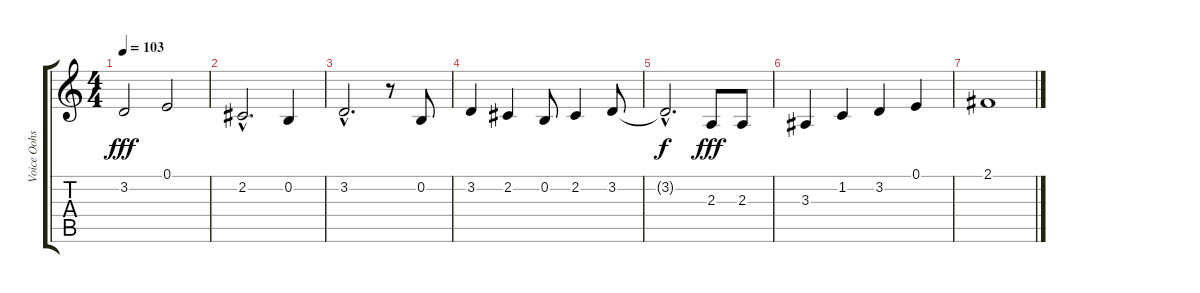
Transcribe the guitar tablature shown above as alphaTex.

\track ("Voice Oohs 1" "Voice Oohs") {instrument stringensemble1}
\staff {score tabs}
\tuning (E4 B3 G3 D3 A2 E2) {hide}
\ts (4 4)
\tempo 103
\clef g2
\ks c
3.2.2{dy fff} 0.1.2 |
2.2{hac}.2{d} 0.2.4 |
3.2{hac}.2{d} r.8 0.2.8 |
3.2.4 2.2.4 0.2.8 2.2.4 3.2.8 |
3.2{hac t}.2{d dy f} 2.3.8{dy fff} 2.3.8 |
3.3.4 1.2.4 3.2.4 0.1.4 |
2.1.1
